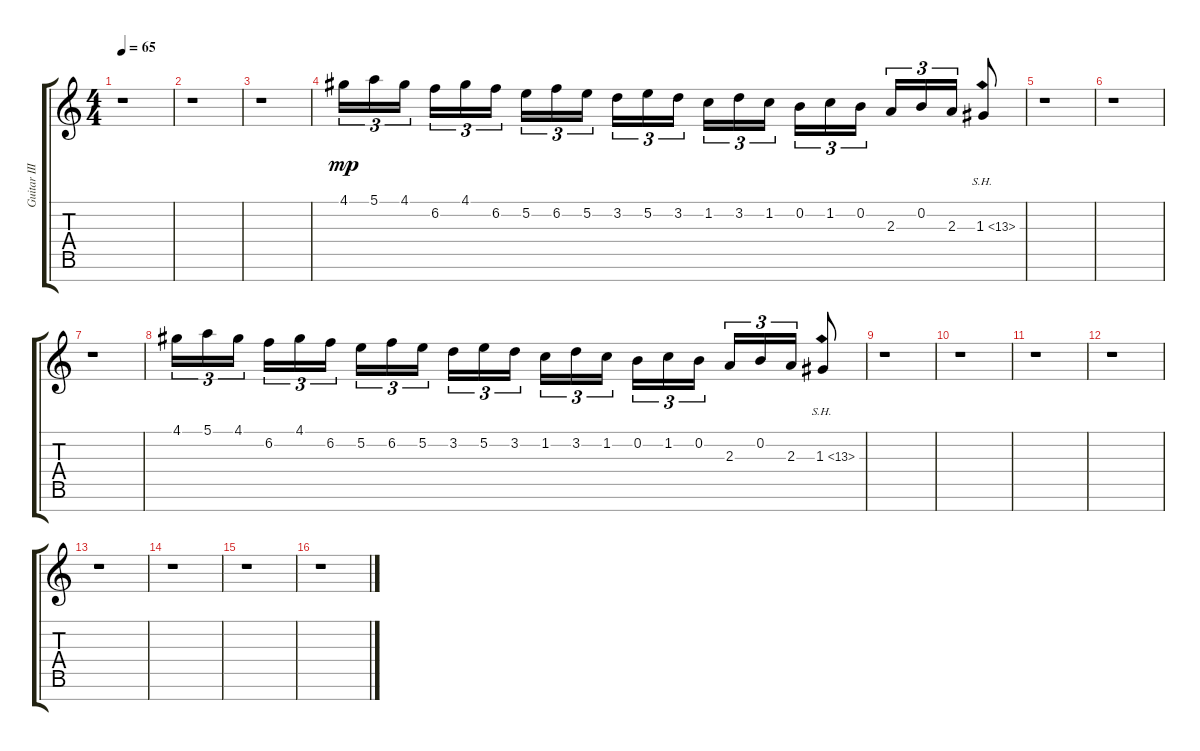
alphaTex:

\track ("Guitar III" "Guitar III") {instrument distortionguitar}
\staff {score tabs}
\tuning (E4 B3 G3 D3 A2 E2 B1) {hide}
\ts (4 4)
\tempo 65
\clef g2
\ks c
r.1{dy mp} |
r.1 |
r.1 |
4.1.16{tu (3 2)} 5.1.16{tu (3 2)} 4.1.16{tu (3 2)} 6.2.16{tu (3 2)} 4.1.16{tu (3 2)} 6.2.16{tu (3 2)} 5.2.16{tu (3 2)} 6.2.16{tu (3 2)} 5.2.16{tu (3 2)} 3.2.16{tu (3 2)} 5.2.16{tu (3 2)} 3.2.16{tu (3 2)} 1.2.16{tu (3 2)} 3.2.16{tu (3 2)} 1.2.16{tu (3 2)} 0.2.16{tu (3 2)} 1.2.16{tu (3 2)} 0.2.16{tu (3 2)} 2.3.16{tu (3 2)} 0.2.16{tu (3 2)} 2.3.16{tu (3 2)} 1.3{sh 12}.8 |
r.1 |
r.1 |
r.1 |
4.1.16{tu (3 2)} 5.1.16{tu (3 2)} 4.1.16{tu (3 2)} 6.2.16{tu (3 2)} 4.1.16{tu (3 2)} 6.2.16{tu (3 2)} 5.2.16{tu (3 2)} 6.2.16{tu (3 2)} 5.2.16{tu (3 2)} 3.2.16{tu (3 2)} 5.2.16{tu (3 2)} 3.2.16{tu (3 2)} 1.2.16{tu (3 2)} 3.2.16{tu (3 2)} 1.2.16{tu (3 2)} 0.2.16{tu (3 2)} 1.2.16{tu (3 2)} 0.2.16{tu (3 2)} 2.3.16{tu (3 2)} 0.2.16{tu (3 2)} 2.3.16{tu (3 2)} 1.3{sh 12}.8 |
r.1 |
r.1 |
r.1 |
r.1 |
r.1 |
r.1 |
r.1 |
r.1
